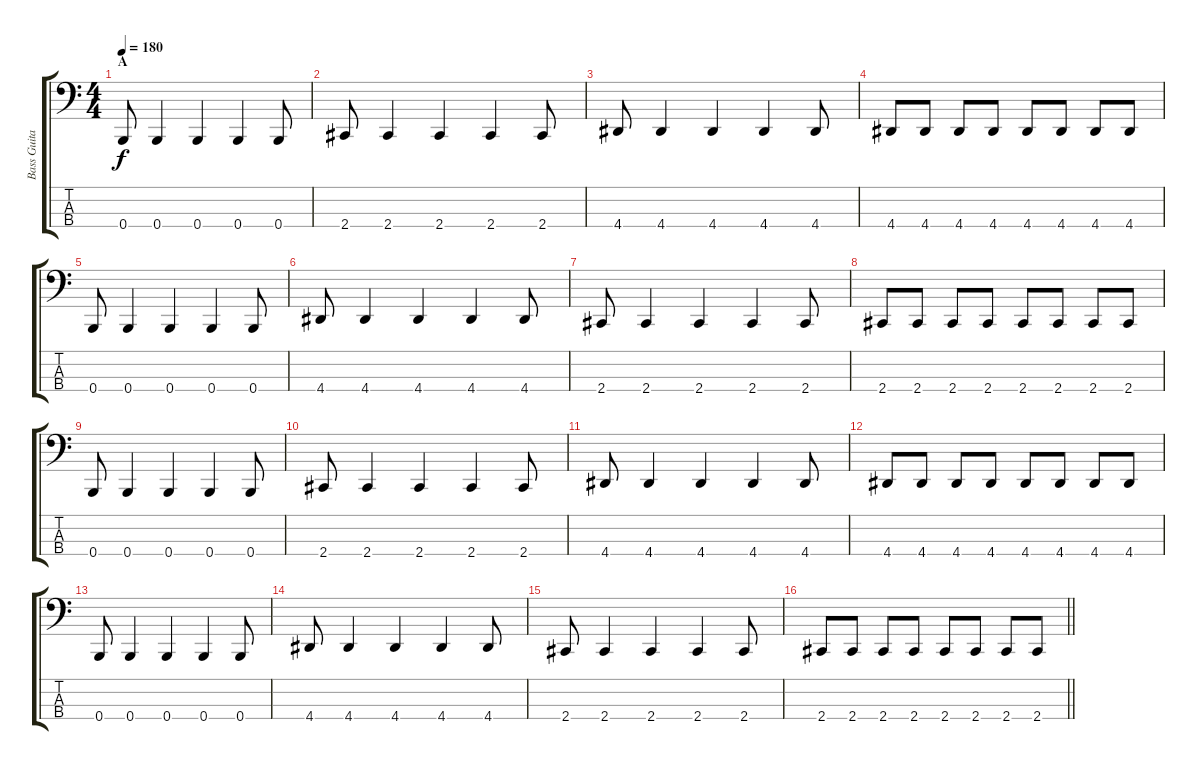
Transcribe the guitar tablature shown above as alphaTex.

\track ("Bass Guitar: John Kis Gyevi" "Bass Guita") {instrument electricbasspick}
\staff {score tabs}
\tuning (E2 B1 Gb1 B0) {hide}
\ts (4 4)
\section ("" "A")
\tempo 180
\clef f4
\ks c
0.4.8{dy f instrument electricbasspick} 0.4.4 0.4.4 0.4.4 0.4.8 |
2.4.8 2.4.4 2.4.4 2.4.4 2.4.8 |
4.4.8 4.4.4 4.4.4 4.4.4 4.4.8 |
4.4.8 4.4.8 4.4.8 4.4.8 4.4.8 4.4.8 4.4.8 4.4.8 |
0.4.8 0.4.4 0.4.4 0.4.4 0.4.8 |
4.4.8 4.4.4 4.4.4 4.4.4 4.4.8 |
2.4.8 2.4.4 2.4.4 2.4.4 2.4.8 |
2.4.8 2.4.8 2.4.8 2.4.8 2.4.8 2.4.8 2.4.8 2.4.8 |
0.4.8 0.4.4 0.4.4 0.4.4 0.4.8 |
2.4.8 2.4.4 2.4.4 2.4.4 2.4.8 |
4.4.8 4.4.4 4.4.4 4.4.4 4.4.8 |
4.4.8 4.4.8 4.4.8 4.4.8 4.4.8 4.4.8 4.4.8 4.4.8 |
0.4.8 0.4.4 0.4.4 0.4.4 0.4.8 |
4.4.8 4.4.4 4.4.4 4.4.4 4.4.8 |
2.4.8 2.4.4 2.4.4 2.4.4 2.4.8 |
\barLineRight lightlight
2.4.8 2.4.8 2.4.8 2.4.8 2.4.8 2.4.8 2.4.8 2.4.8
